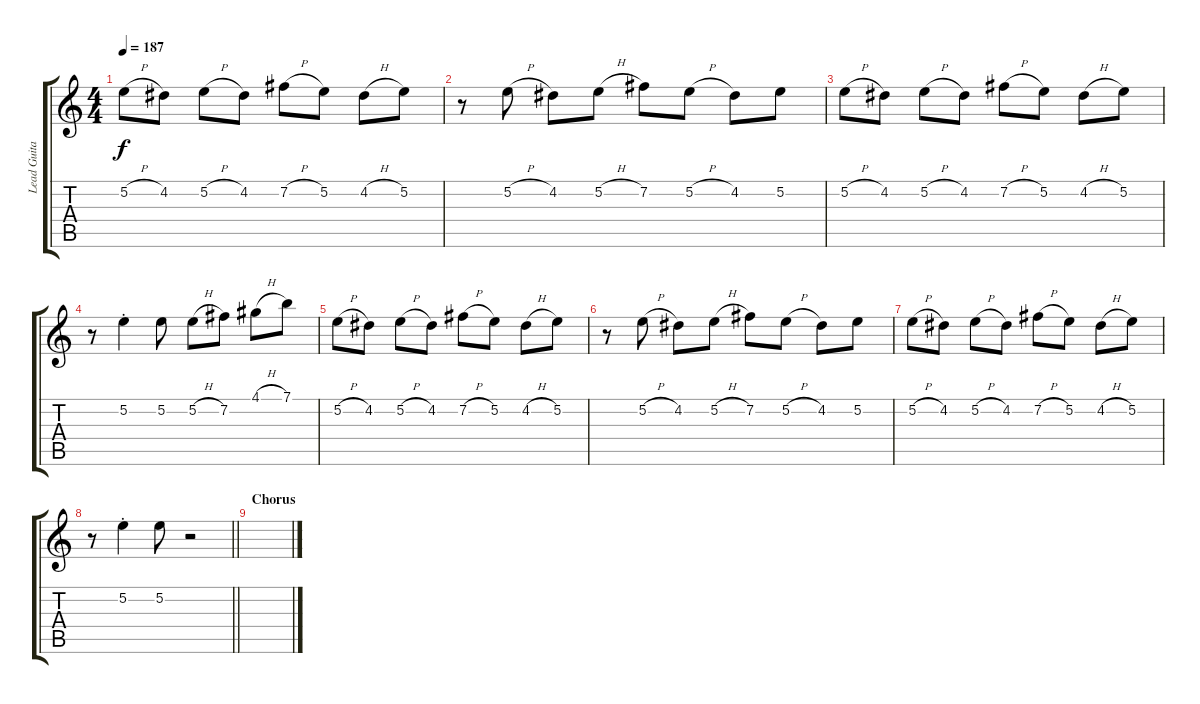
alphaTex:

\track ("Lead Guitar" "Lead Guita") {instrument overdrivenguitar}
\staff {score tabs}
\tuning (E4 B3 G3 D3 A2 E2) {hide}
\ts (4 4)
\tempo 187
\clef g2
\ks c
5.2{h}.8{dy f} 4.2.8 5.2{h}.8 4.2.8 7.2{h}.8 5.2.8 4.2{h}.8 5.2.8 |
r.8 5.2{h}.8 4.2.8 5.2{h}.8 7.2.8 5.2{h}.8 4.2.8 5.2.8 |
5.2{h}.8 4.2.8 5.2{h}.8 4.2.8 7.2{h}.8 5.2.8 4.2{h}.8 5.2.8 |
r.8 5.2{st}.4 5.2.8 5.2{h}.8 7.2.8 4.1{h}.8 7.1.8 |
5.2{h}.8 4.2.8 5.2{h}.8 4.2.8 7.2{h}.8 5.2.8 4.2{h}.8 5.2.8 |
r.8 5.2{h}.8 4.2.8 5.2{h}.8 7.2.8 5.2{h}.8 4.2.8 5.2.8 |
5.2{h}.8 4.2.8 5.2{h}.8 4.2.8 7.2{h}.8 5.2.8 4.2{h}.8 5.2.8 |
\barLineRight lightlight
r.8 5.2{st}.4 5.2.8 r.2 |
\section ("" "Chorus")
